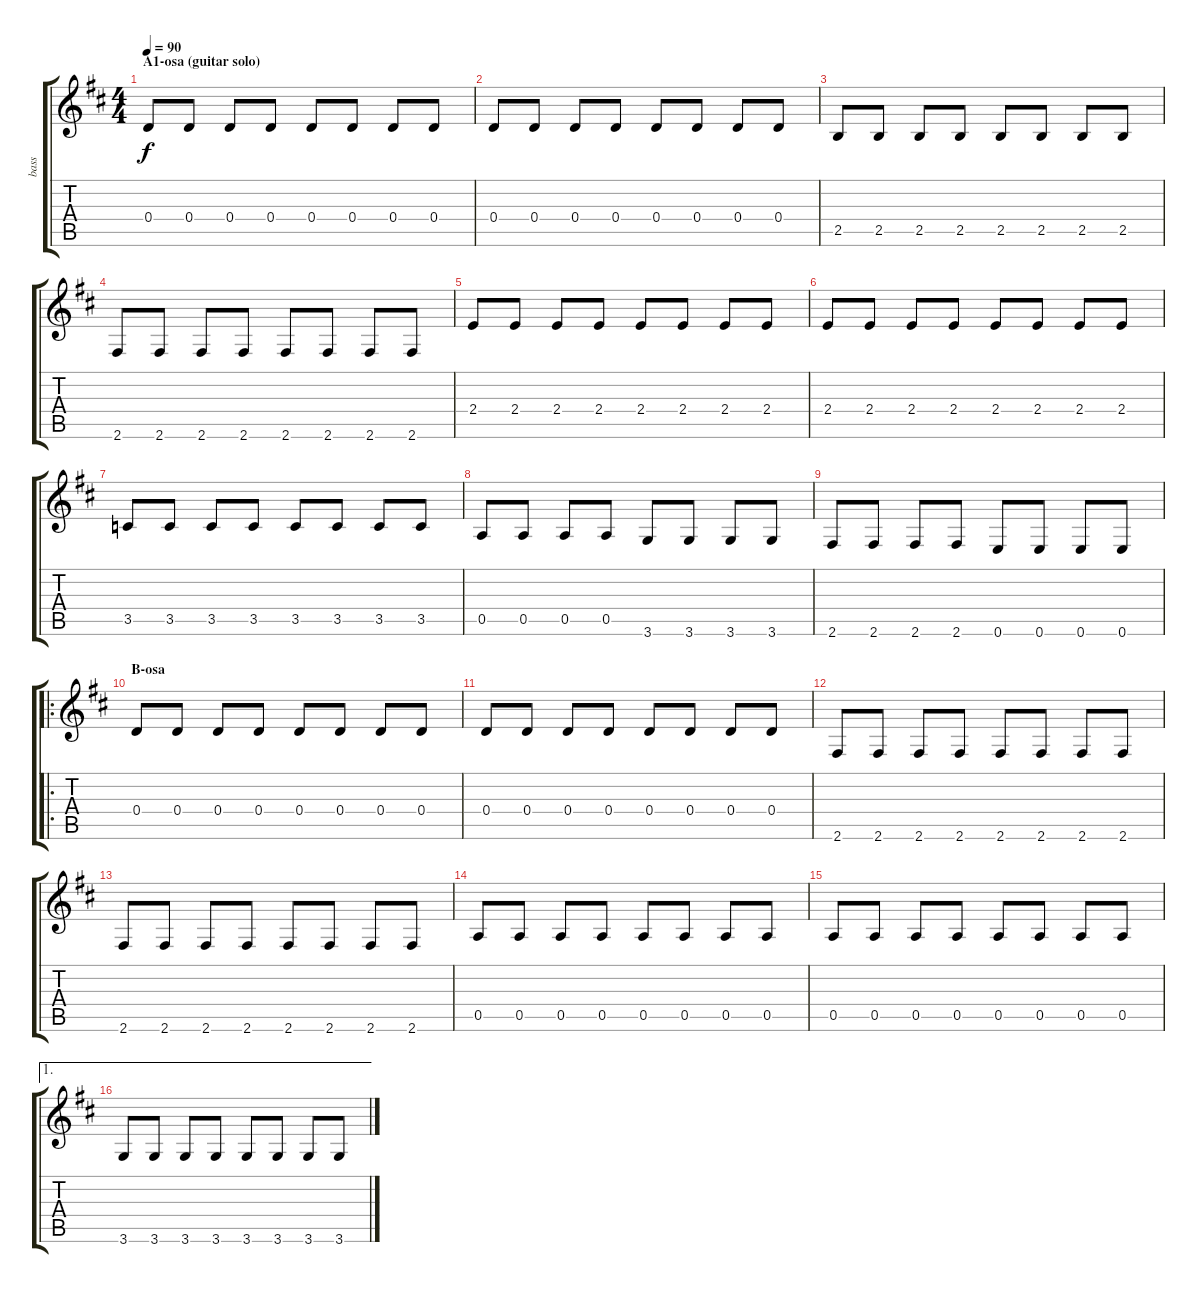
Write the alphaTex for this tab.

\track ("bass" "bass") {instrument electricbassfinger}
\staff {score tabs}
\tuning (E4 B3 G3 D3 A2 E2) {hide}
\ts (4 4)
\section ("" "A1-osa (guitar solo)")
\tempo 90
\clef g2
\ks d
0.4.8{dy f} 0.4.8 0.4.8 0.4.8 0.4.8 0.4.8 0.4.8 0.4.8 |
0.4.8 0.4.8 0.4.8 0.4.8 0.4.8 0.4.8 0.4.8 0.4.8 |
2.5.8 2.5.8 2.5.8 2.5.8 2.5.8 2.5.8 2.5.8 2.5.8 |
2.6.8 2.6.8 2.6.8 2.6.8 2.6.8 2.6.8 2.6.8 2.6.8 |
2.4.8 2.4.8 2.4.8 2.4.8 2.4.8 2.4.8 2.4.8 2.4.8 |
2.4.8 2.4.8 2.4.8 2.4.8 2.4.8 2.4.8 2.4.8 2.4.8 |
3.5.8 3.5.8 3.5.8 3.5.8 3.5.8 3.5.8 3.5.8 3.5.8 |
0.5.8 0.5.8 0.5.8 0.5.8 3.6.8 3.6.8 3.6.8 3.6.8 |
2.6.8 2.6.8 2.6.8 2.6.8 0.6.8 0.6.8 0.6.8 0.6.8 |
\ro
\section ("" "B-osa")
0.4.8 0.4.8 0.4.8 0.4.8 0.4.8 0.4.8 0.4.8 0.4.8 |
0.4.8 0.4.8 0.4.8 0.4.8 0.4.8 0.4.8 0.4.8 0.4.8 |
2.6.8 2.6.8 2.6.8 2.6.8 2.6.8 2.6.8 2.6.8 2.6.8 |
2.6.8 2.6.8 2.6.8 2.6.8 2.6.8 2.6.8 2.6.8 2.6.8 |
0.5.8 0.5.8 0.5.8 0.5.8 0.5.8 0.5.8 0.5.8 0.5.8 |
0.5.8 0.5.8 0.5.8 0.5.8 0.5.8 0.5.8 0.5.8 0.5.8 |
\ae 1
3.6.8 3.6.8 3.6.8 3.6.8 3.6.8 3.6.8 3.6.8 3.6.8
